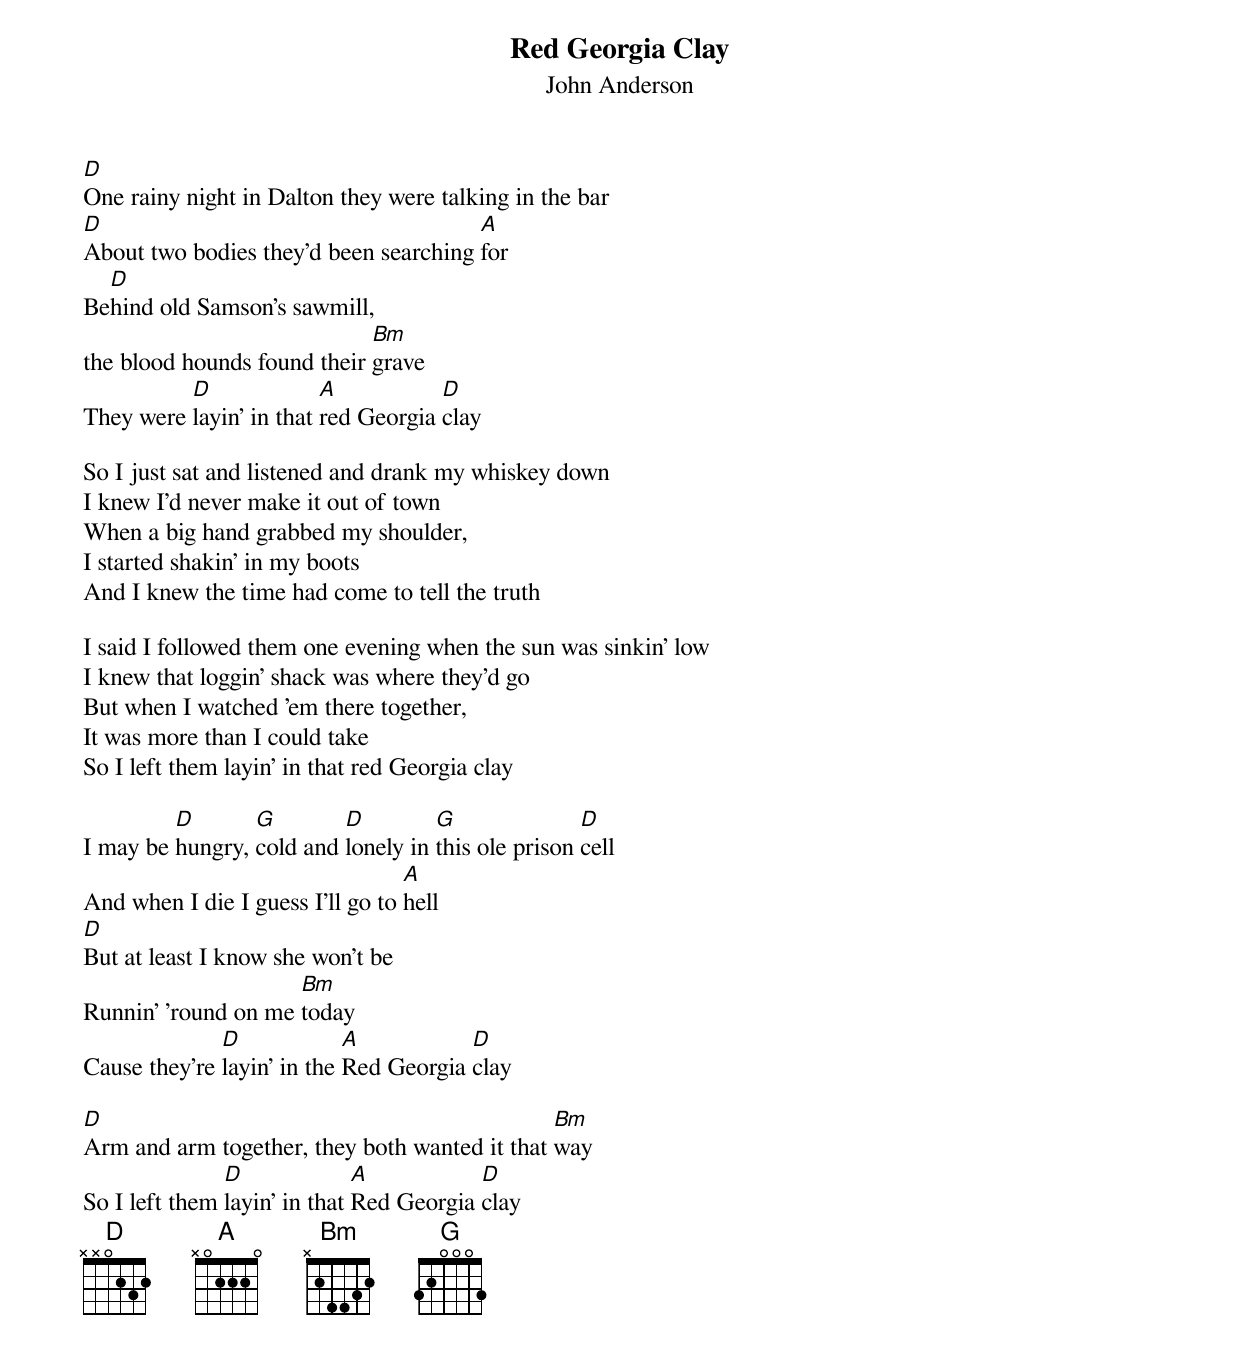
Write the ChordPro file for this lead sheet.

{title:Red Georgia Clay}
{st:John Anderson}

[D]One rainy night in Dalton they were talking in the bar
[D]About two bodies they'd been searching [A]for
Be[D]hind old Samson's sawmill,
the blood hounds found their [Bm]grave
They were [D]layin' in that [A]red Georgia [D]clay

So I just sat and listened and drank my whiskey down
I knew I'd never make it out of town
When a big hand grabbed my shoulder,
I started shakin' in my boots
And I knew the time had come to tell the truth

I said I followed them one evening when the sun was sinkin' low
I knew that loggin' shack was where they'd go
But when I watched 'em there together,
It was more than I could take
So I left them layin' in that red Georgia clay

I may be [D]hungry, [G]cold and [D]lonely in [G]this ole prison [D]cell
And when I die I guess I'll go to [A]hell
[D]But at least I know she won't be
Runnin' 'round on me [Bm]today
Cause they're [D]layin' in the [A]Red Georgia [D]clay

[D]Arm and arm together, they both wanted it that [Bm]way
So I left them [D]layin' in that [A]Red Georgia [D]clay
